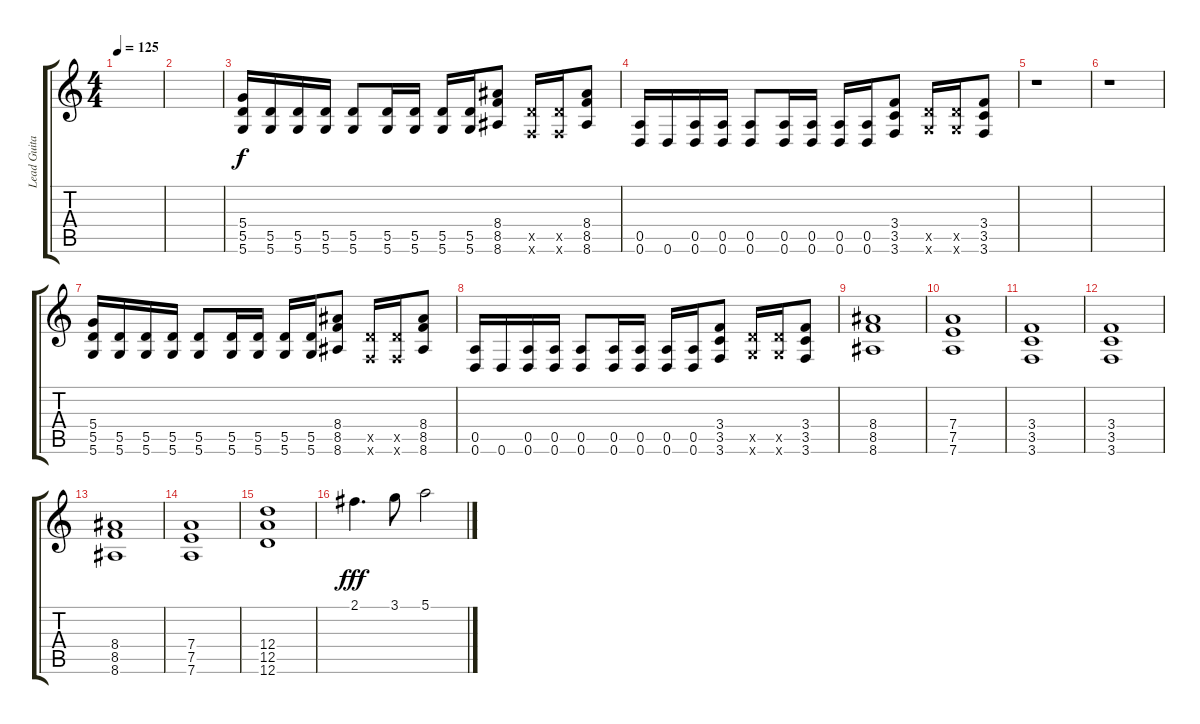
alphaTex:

\track ("Lead Guitar (Richard)" "Lead Guita") {instrument distortionguitar}
\staff {score tabs}
\tuning (E4 B3 G3 D3 A2 D2) {hide}
\ts (4 4)
\tempo 125
\clef g2
\ks c
|
|
(5.4 5.5 5.6).16 (5.5 5.6).16 (5.5 5.6).16 (5.5 5.6).16 (5.5 5.6).8 (5.5 5.6).16 (5.5 5.6).16 (5.5 5.6).16 (5.5 5.6).16 (8.4 8.5 8.6).8 (5.5{x} 3.6{x}).16 (5.5{x} 3.6{x}).16 (8.4 8.5 8.6).8 |
(0.5 0.6).16 0.6.16 (0.5 0.6).16 (0.5 0.6).16 (0.5 0.6).8 (0.5 0.6).16 (0.5 0.6).16 (0.5 0.6).16 (0.5 0.6).16 (3.4 3.5 3.6).8 (5.5{x} 5.6{x}).16 (5.5{x} 5.6{x}).16 (3.4 3.5 3.6).8 |
r.1 |
r.1 |
(5.4 5.5 5.6).16 (5.5 5.6).16 (5.5 5.6).16 (5.5 5.6).16 (5.5 5.6).8 (5.5 5.6).16 (5.5 5.6).16 (5.5 5.6).16 (5.5 5.6).16 (8.4 8.5 8.6).8 (5.5{x} 3.6{x}).16 (5.5{x} 3.6{x}).16 (8.4 8.5 8.6).8 |
(0.5 0.6).16 0.6.16 (0.5 0.6).16 (0.5 0.6).16 (0.5 0.6).8 (0.5 0.6).16 (0.5 0.6).16 (0.5 0.6).16 (0.5 0.6).16 (3.4 3.5 3.6).8 (5.5{x} 5.6{x}).16 (5.5{x} 5.6{x}).16 (3.4 3.5 3.6).8 |
(8.4 8.5 8.6).1 |
(7.4 7.5 7.6).1 |
(3.4 3.5 3.6).1 |
(3.4 3.5 3.6).1 |
(8.4 8.5 8.6).1 |
(7.4 7.5 7.6).1 |
(12.4 12.5 12.6).1 |
2.1.4{d dy fff} 3.1.8 5.1.2
